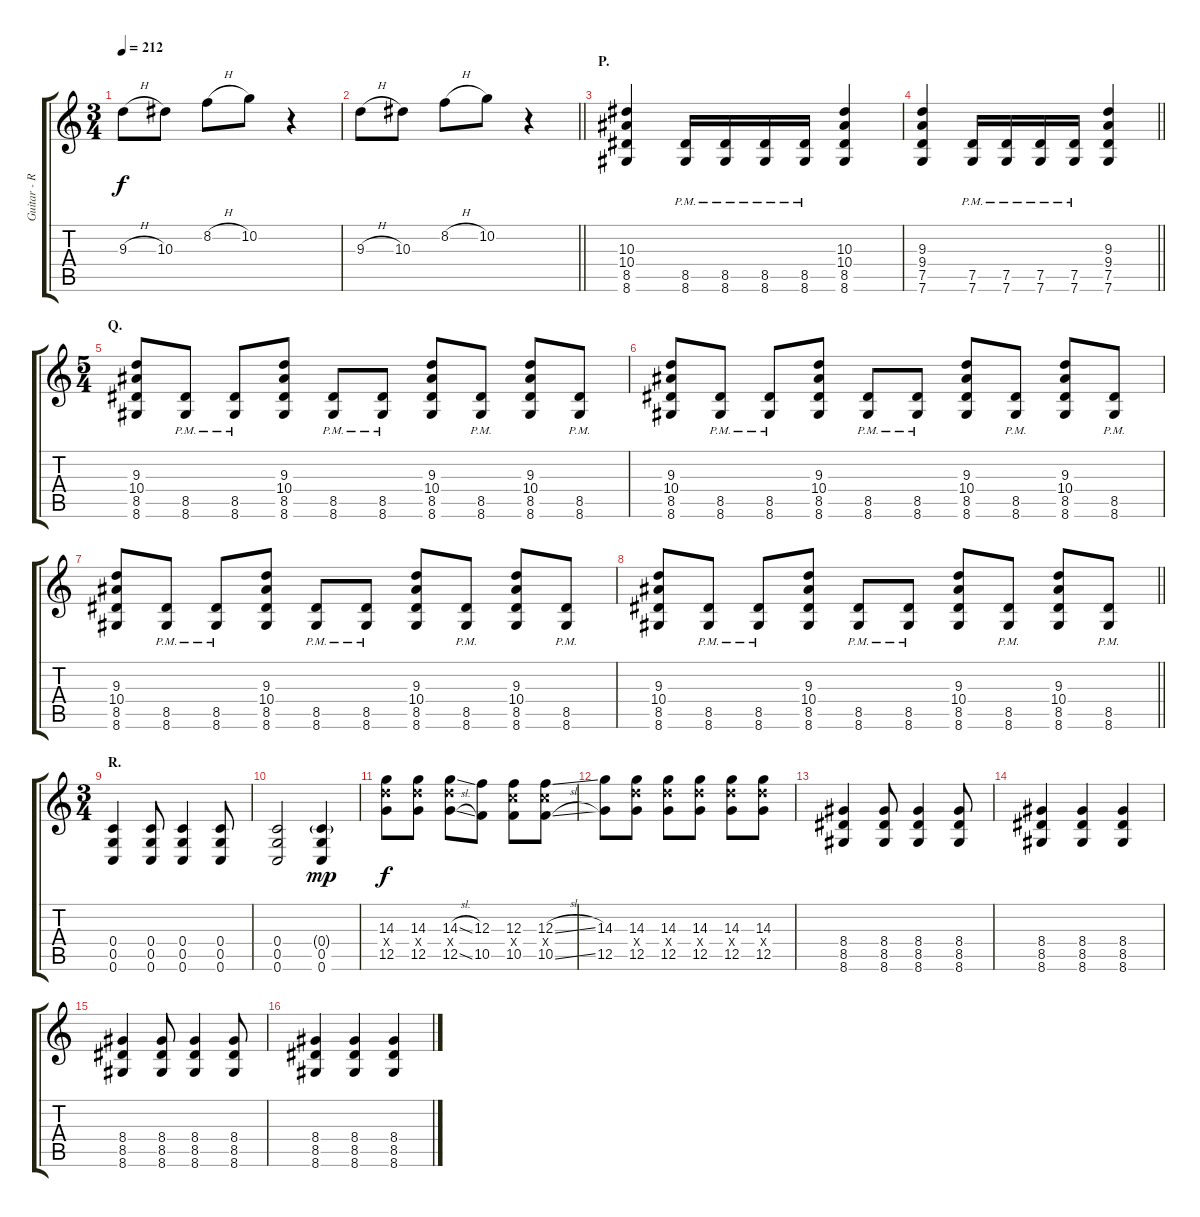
\track ("Guitar - Right" "Guitar - R") {instrument distortionguitar}
\staff {score tabs}
\tuning (D4 A3 F3 C3 G2 C2) {hide}
\ts (3 4)
\tempo 212
\clef g2
\ks c
9.3{h}.8{dy f} 10.3.8 8.2{h}.8 10.2.8 r.4 |
\barLineRight lightlight
9.3{h}.8 10.3.8 8.2{h}.8 10.2.8 r.4 |
\section ("" "P.")
(10.3 10.4 8.5 8.6).4 (8.5{pm} 8.6{pm}).16 (8.5{pm} 8.6{pm}).16 (8.5{pm} 8.6{pm}).16 (8.5{pm} 8.6{pm}).16 (10.3 10.4 8.5 8.6).4 |
\barLineRight lightlight
(9.3 9.4 7.5 7.6).4 (7.5{pm} 7.6{pm}).16 (7.5{pm} 7.6{pm}).16 (7.5{pm} 7.6{pm}).16 (7.5{pm} 7.6{pm}).16 (9.3 9.4 7.5 7.6).4 |
\ts (5 4)
\section ("" "Q.")
(9.3 10.4 8.5 8.6).8 (8.5{pm} 8.6{pm}).8 (8.5{pm} 8.6{pm}).8 (9.3 10.4 8.5 8.6).8 (8.5{pm} 8.6{pm}).8 (8.5{pm} 8.6{pm}).8 (9.3 10.4 8.5 8.6).8 (8.5{pm} 8.6{pm}).8 (9.3 10.4 8.5 8.6).8 (8.5{pm} 8.6{pm}).8 |
(9.3 10.4 8.5 8.6).8 (8.5{pm} 8.6{pm}).8 (8.5{pm} 8.6{pm}).8 (9.3 10.4 8.5 8.6).8 (8.5{pm} 8.6{pm}).8 (8.5{pm} 8.6{pm}).8 (9.3 10.4 8.5 8.6).8 (8.5{pm} 8.6{pm}).8 (9.3 10.4 8.5 8.6).8 (8.5{pm} 8.6{pm}).8 |
(9.3 10.4 8.5 8.6).8 (8.5{pm} 8.6{pm}).8 (8.5{pm} 8.6{pm}).8 (9.3 10.4 8.5 8.6).8 (8.5{pm} 8.6{pm}).8 (8.5{pm} 8.6{pm}).8 (9.3 10.4 8.5 8.6).8 (8.5{pm} 8.6{pm}).8 (9.3 10.4 8.5 8.6).8 (8.5{pm} 8.6{pm}).8 |
\barLineRight lightlight
(9.3 10.4 8.5 8.6).8 (8.5{pm} 8.6{pm}).8 (8.5{pm} 8.6{pm}).8 (9.3 10.4 8.5 8.6).8 (8.5{pm} 8.6{pm}).8 (8.5{pm} 8.6{pm}).8 (9.3 10.4 8.5 8.6).8 (8.5{pm} 8.6{pm}).8 (9.3 10.4 8.5 8.6).8 (8.5{pm} 8.6{pm}).8 |
\ts (3 4)
\section ("" "R.")
(0.4 0.5 0.6).4 (0.4 0.5 0.6).8 (0.4 0.5 0.6).4 (0.4 0.5 0.6).8 |
(0.4 0.5 0.6).2 (0.4{g} 0.5 0.6).4{dy mp} |
(14.3 14.4{x} 12.5).8{dy f} (14.3 14.4{x} 12.5).8 (14.3{sl} 14.4{x} 12.5{sl}).8 (12.3 10.5).8 (12.3 12.4{x} 10.5).8 (12.3{sl} 12.4{x} 10.5{sl}).8 |
(14.3 12.5).8 (14.3 14.4{x} 12.5).8 (14.3 14.4{x} 12.5).8 (14.3 14.4{x} 12.5).8 (14.3 14.4{x} 12.5).8 (14.3 14.4{x} 12.5).8 |
(8.4 8.5 8.6).4 (8.4 8.5 8.6).8 (8.4 8.5 8.6).4 (8.4 8.5 8.6).8 |
(8.4 8.5 8.6).4 (8.4 8.5 8.6).4 (8.4 8.5 8.6).4 |
(8.4 8.5 8.6).4 (8.4 8.5 8.6).8 (8.4 8.5 8.6).4 (8.4 8.5 8.6).8 |
(8.4 8.5 8.6).4 (8.4 8.5 8.6).4 (8.4 8.5 8.6).4
